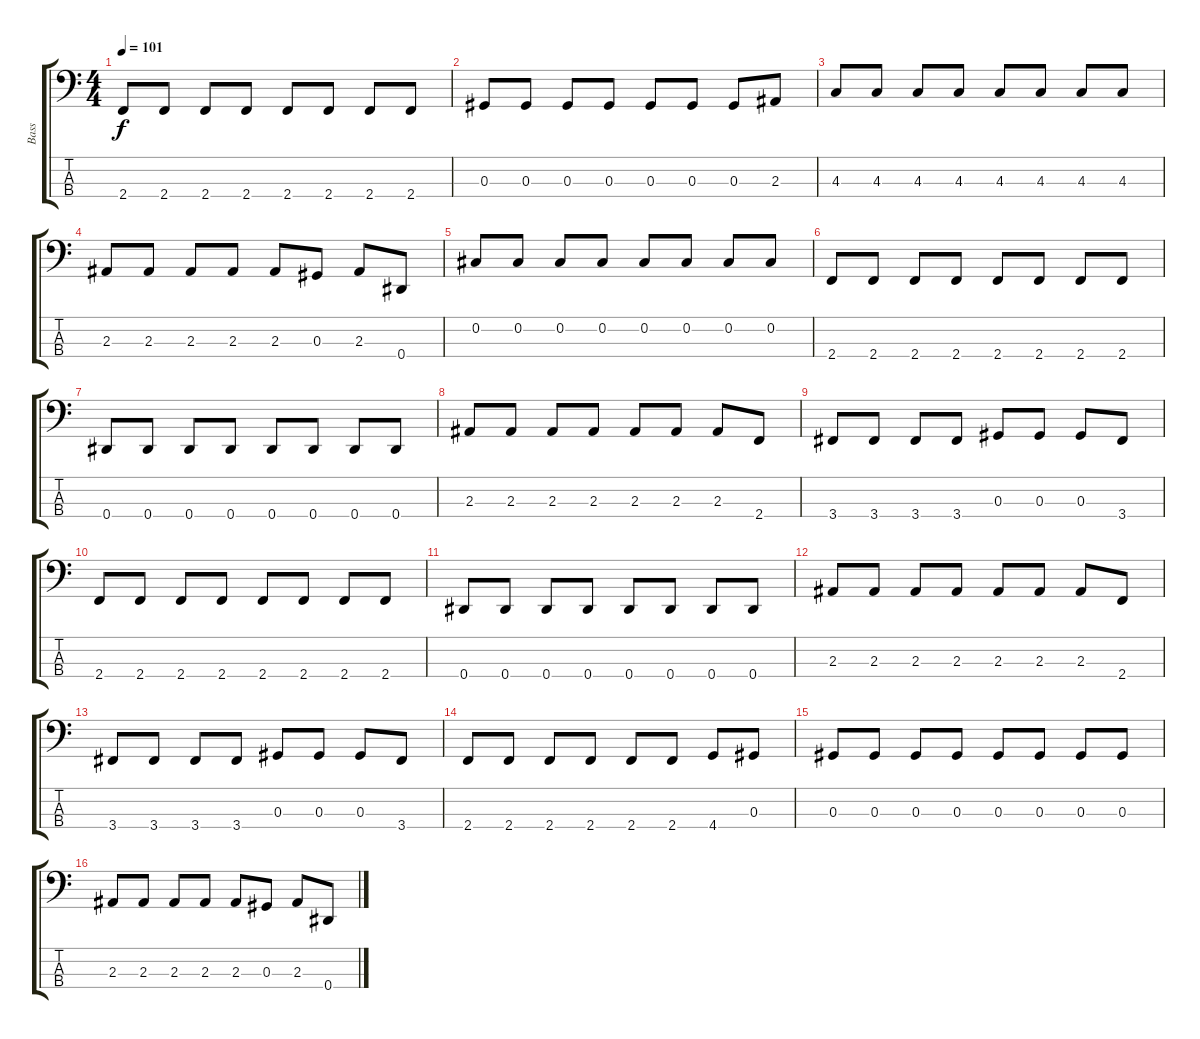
\track ("Bass" "Bass") {instrument electricbassfinger}
\staff {score tabs}
\tuning (Gb2 Db2 Ab1 Eb1) {hide}
\ts (4 4)
\tempo 101
\clef f4
\ks c
2.4.8{dy f} 2.4.8 2.4.8 2.4.8 2.4.8 2.4.8 2.4.8 2.4.8 |
0.3.8 0.3.8 0.3.8 0.3.8 0.3.8 0.3.8 0.3.8 2.3.8 |
4.3.8 4.3.8 4.3.8 4.3.8 4.3.8 4.3.8 4.3.8 4.3.8 |
2.3.8 2.3.8 2.3.8 2.3.8 2.3.8 0.3.8 2.3.8 0.4.8 |
0.2.8 0.2.8 0.2.8 0.2.8 0.2.8 0.2.8 0.2.8 0.2.8 |
2.4.8 2.4.8 2.4.8 2.4.8 2.4.8 2.4.8 2.4.8 2.4.8 |
0.4.8 0.4.8 0.4.8 0.4.8 0.4.8 0.4.8 0.4.8 0.4.8 |
2.3.8 2.3.8 2.3.8 2.3.8 2.3.8 2.3.8 2.3.8 2.4.8 |
3.4.8 3.4.8 3.4.8 3.4.8 0.3.8 0.3.8 0.3.8 3.4.8 |
2.4.8 2.4.8 2.4.8 2.4.8 2.4.8 2.4.8 2.4.8 2.4.8 |
0.4.8 0.4.8 0.4.8 0.4.8 0.4.8 0.4.8 0.4.8 0.4.8 |
2.3.8 2.3.8 2.3.8 2.3.8 2.3.8 2.3.8 2.3.8 2.4.8 |
3.4.8 3.4.8 3.4.8 3.4.8 0.3.8 0.3.8 0.3.8 3.4.8 |
2.4.8 2.4.8 2.4.8 2.4.8 2.4.8 2.4.8 4.4.8 0.3.8 |
0.3.8 0.3.8 0.3.8 0.3.8 0.3.8 0.3.8 0.3.8 0.3.8 |
2.3.8 2.3.8 2.3.8 2.3.8 2.3.8 0.3.8 2.3.8 0.4.8
